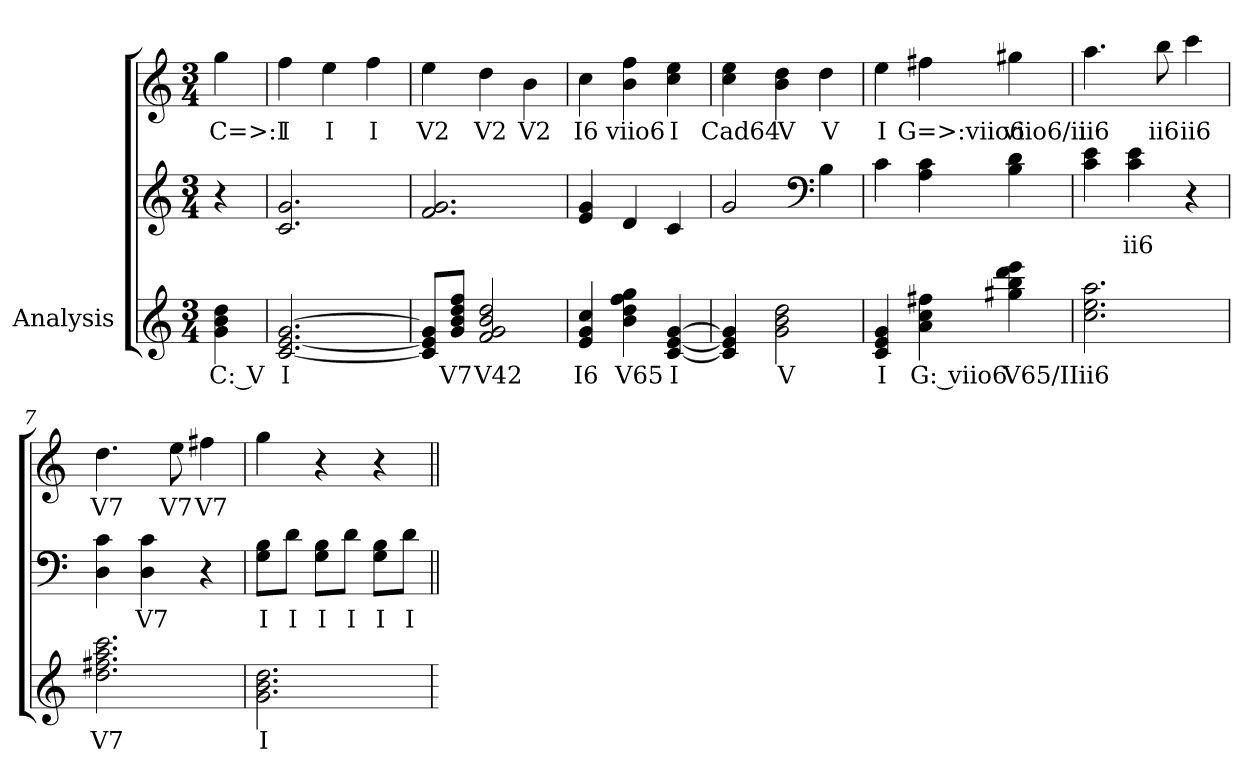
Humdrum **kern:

**kern	**text	**kern	**text	**kern	**text
*part3	*part3	*part2	*part2	*part1	*part1
*staff3	*staff3	*staff2	*staff2	*staff1	*staff1
*I"Analysis	*	*	*	*	*
*	*	*clefG2	*	*clefG2	*
*k[]	*	*k[]	*	*k[]	*
*M3/4	*	*M3/4	*	*M3/4	*
=	=	=	=	=	=
4g 4b 4dd	C: V	4r	.	4gg	C=>:I
=1	=1	=1	=1	=1	=1
[2.c [2.e [2.g	I	2.c 2.g	.	4ff	I
.	.	.	.	4ee	I
.	.	.	.	4ff	I
=2	=2	=2	=2	=2	=2
8c] 8e] 8g]L	.	2.f 2.g	.	4ee	V2
8g 8b 8dd 8ffJ	V7	.	.	.	.
2f 2g 2b 2dd	V42	.	.	4dd	V2
.	.	.	.	4b	V2
=3	=3	=3	=3	=3	=3
4e 4g 4cc	I6	4e 4g	.	4cc	I6
4b 4dd 4ff 4gg	V65	4d	.	4b 4ff	viio6
[4c [4e [4g	I	4c	.	4cc 4ee	I
=4	=4	=4	=4	=4	=4
4c] 4e] 4g]	.	2g	.	4cc 4ee	Cad64
2g 2b 2dd	V	.	.	4b 4dd	V
*	*	*clefF4	*	*	*
.	.	4B	.	4dd	V
=5	=5	=5	=5	=5	=5
4c 4e 4g	I	4c	.	4ee	I
4a 4cc 4ff#X	G: viio6	4A 4c	.	4ff#X	G=>:viio6
4gg#X 4bb 4ddd 4eee	V65/II	4B 4d	.	4gg#X	viio6/ii
=6	=6	=6	=6	=6	=6
2.cc 2.ee 2.aa	ii6	4c 4e	.	4.aa	ii6
.	.	4c 4e	ii6	.	.
.	.	.	.	8bb	ii6
.	.	4r	.	4ccc	ii6
=7	=7	=7	=7	=7	=7
2.dd 2.ff#X 2.aa 2.ccc	V7	4D 4c	.	4.dd	V7
.	.	4D 4c	V7	.	.
.	.	.	.	8ee	V7
.	.	4r	.	4ff#X	V7
=8	=8	=8	=8	=8	=8
2.g 2.b 2.dd	I	8G 8BL	I	4gg	.
.	.	8dJ	I	.	.
.	.	8G 8BL	I	4r	.
.	.	8dJ	I	.	.
.	.	8G 8BL	I	4r	.
.	.	8dJ	I	.	.
=	=||	=||	=||	=||	=||
*-	*-	*-	*-	*-	*-
